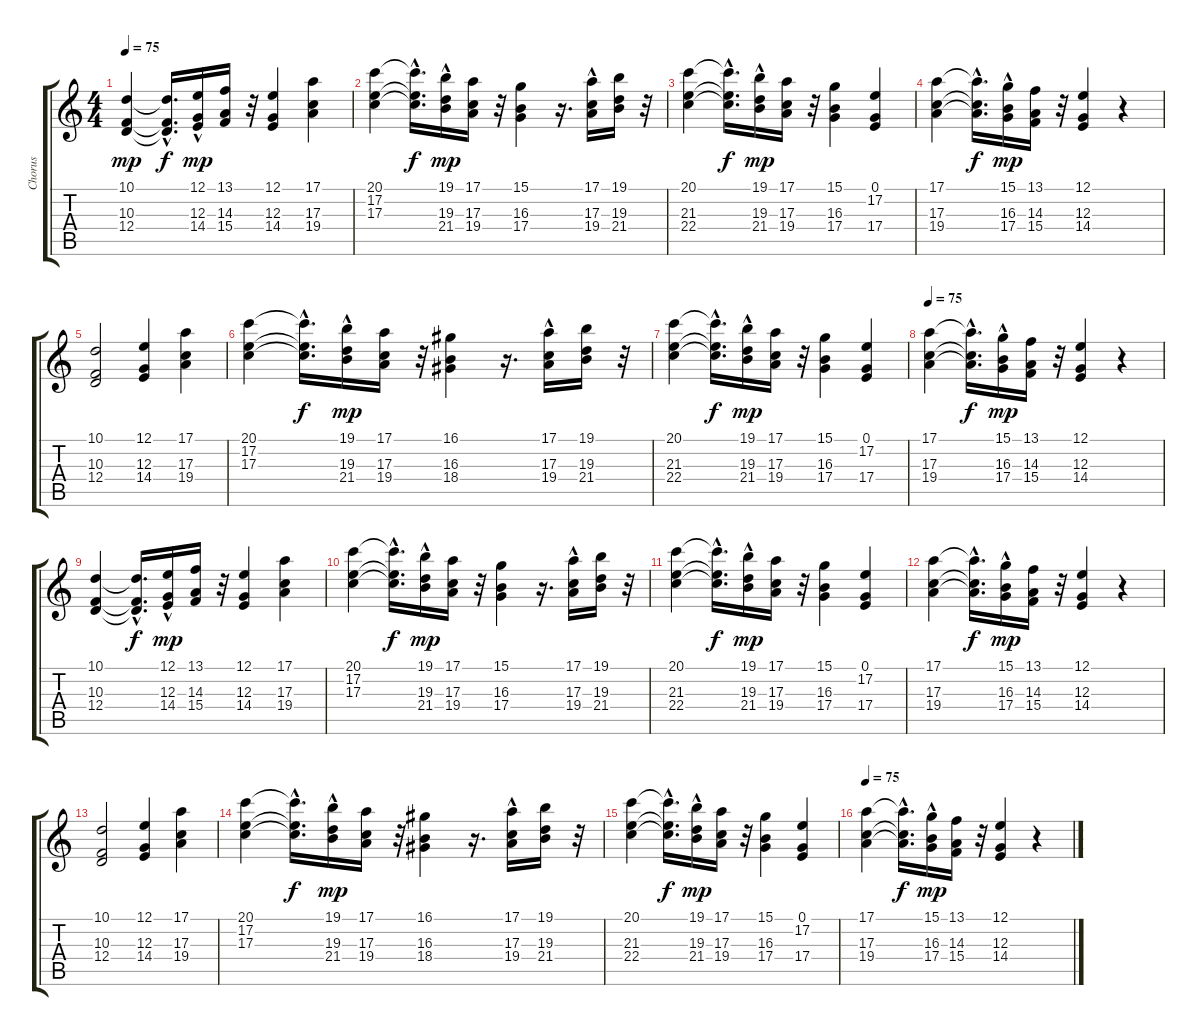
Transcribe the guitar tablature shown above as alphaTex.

\track ("Chorus" "Chorus") {instrument choiraahs}
\staff {score tabs}
\tuning (E4 B3 G3 D3 A2 E2) {hide}
\ts (4 4)
\tempo 75
\clef g2
\ks c
(10.1 10.3 12.4).4{dy mp} (10.1{hac t} 10.3{hac t} 12.4{hac t}).16{d dy f} (12.1{hac} 12.3{hac} 14.4{hac}).16{dy mp} (13.1 14.3 15.4).16 r.32 (12.1 12.3 14.4).4 (17.1 17.3 19.4).4 |
(20.1 17.2 17.3).4 (20.1{hac t} 17.2{hac t} 17.3{hac t}).16{d dy f} (19.1{hac} 19.3{hac} 21.4{hac}).16{dy mp} (17.1 17.3 19.4).16 r.32 (15.1 16.3 17.4).4 r.16{d} (17.1{hac} 17.3{hac} 19.4{hac}).16 (19.1 19.3 21.4).16 r.32 |
(20.1 21.3 22.4).4 (20.1{hac t} 21.3{hac t} 22.4{hac t}).16{d dy f} (19.1{hac} 19.3{hac} 21.4{hac}).16{dy mp} (17.1 17.3 19.4).16 r.32 (15.1 16.3 17.4).4 (0.1 17.2 17.4).4 |
(17.1 17.3 19.4).4 (17.1{hac t} 17.3{hac t} 19.4{hac t}).16{d dy f} (15.1{hac} 16.3{hac} 17.4{hac}).16{dy mp} (13.1 14.3 15.4).16 r.32 (12.1 12.3 14.4).4 r.4 |
(10.1 10.3 12.4).2 (12.1 12.3 14.4).4 (17.1 17.3 19.4).4 |
(20.1 17.2 17.3).4 (20.1{hac t} 17.2{hac t} 17.3{hac t}).16{d dy f} (19.1{hac} 19.3{hac} 21.4{hac}).16{dy mp} (17.1 17.3 19.4).16 r.32 (16.1 16.3 18.4).4 r.16{d} (17.1{hac} 17.3{hac} 19.4{hac}).16 (19.1 19.3 21.4).16 r.32 |
(20.1 21.3 22.4).4 (20.1{hac t} 21.3{hac t} 22.4{hac t}).16{d dy f} (19.1{hac} 19.3{hac} 21.4{hac}).16{dy mp} (17.1 17.3 19.4).16 r.32 (15.1 16.3 17.4).4 (0.1 17.2 17.4).4 |
\tempo 75
(17.1 17.3 19.4).4 (17.1{hac t} 17.3{hac t} 19.4{hac t}).16{d dy f} (15.1{hac} 16.3{hac} 17.4{hac}).16{dy mp} (13.1 14.3 15.4).16 r.32 (12.1 12.3 14.4).4 r.4 |
(10.1 10.3 12.4).4 (10.1{hac t} 10.3{hac t} 12.4{hac t}).16{d dy f} (12.1{hac} 12.3{hac} 14.4{hac}).16{dy mp} (13.1 14.3 15.4).16 r.32 (12.1 12.3 14.4).4 (17.1 17.3 19.4).4 |
(20.1 17.2 17.3).4 (20.1{hac t} 17.2{hac t} 17.3{hac t}).16{d dy f} (19.1{hac} 19.3{hac} 21.4{hac}).16{dy mp} (17.1 17.3 19.4).16 r.32 (15.1 16.3 17.4).4 r.16{d} (17.1{hac} 17.3{hac} 19.4{hac}).16 (19.1 19.3 21.4).16 r.32 |
(20.1 21.3 22.4).4 (20.1{hac t} 21.3{hac t} 22.4{hac t}).16{d dy f} (19.1{hac} 19.3{hac} 21.4{hac}).16{dy mp} (17.1 17.3 19.4).16 r.32 (15.1 16.3 17.4).4 (0.1 17.2 17.4).4 |
(17.1 17.3 19.4).4 (17.1{hac t} 17.3{hac t} 19.4{hac t}).16{d dy f} (15.1{hac} 16.3{hac} 17.4{hac}).16{dy mp} (13.1 14.3 15.4).16 r.32 (12.1 12.3 14.4).4 r.4 |
(10.1 10.3 12.4).2 (12.1 12.3 14.4).4 (17.1 17.3 19.4).4 |
(20.1 17.2 17.3).4 (20.1{hac t} 17.2{hac t} 17.3{hac t}).16{d dy f} (19.1{hac} 19.3{hac} 21.4{hac}).16{dy mp} (17.1 17.3 19.4).16 r.32 (16.1 16.3 18.4).4 r.16{d} (17.1{hac} 17.3{hac} 19.4{hac}).16 (19.1 19.3 21.4).16 r.32 |
(20.1 21.3 22.4).4 (20.1{hac t} 21.3{hac t} 22.4{hac t}).16{d dy f} (19.1{hac} 19.3{hac} 21.4{hac}).16{dy mp} (17.1 17.3 19.4).16 r.32 (15.1 16.3 17.4).4 (0.1 17.2 17.4).4 |
\tempo 75
(17.1 17.3 19.4).4 (17.1{hac t} 17.3{hac t} 19.4{hac t}).16{d dy f} (15.1{hac} 16.3{hac} 17.4{hac}).16{dy mp} (13.1 14.3 15.4).16 r.32 (12.1 12.3 14.4).4 r.4
